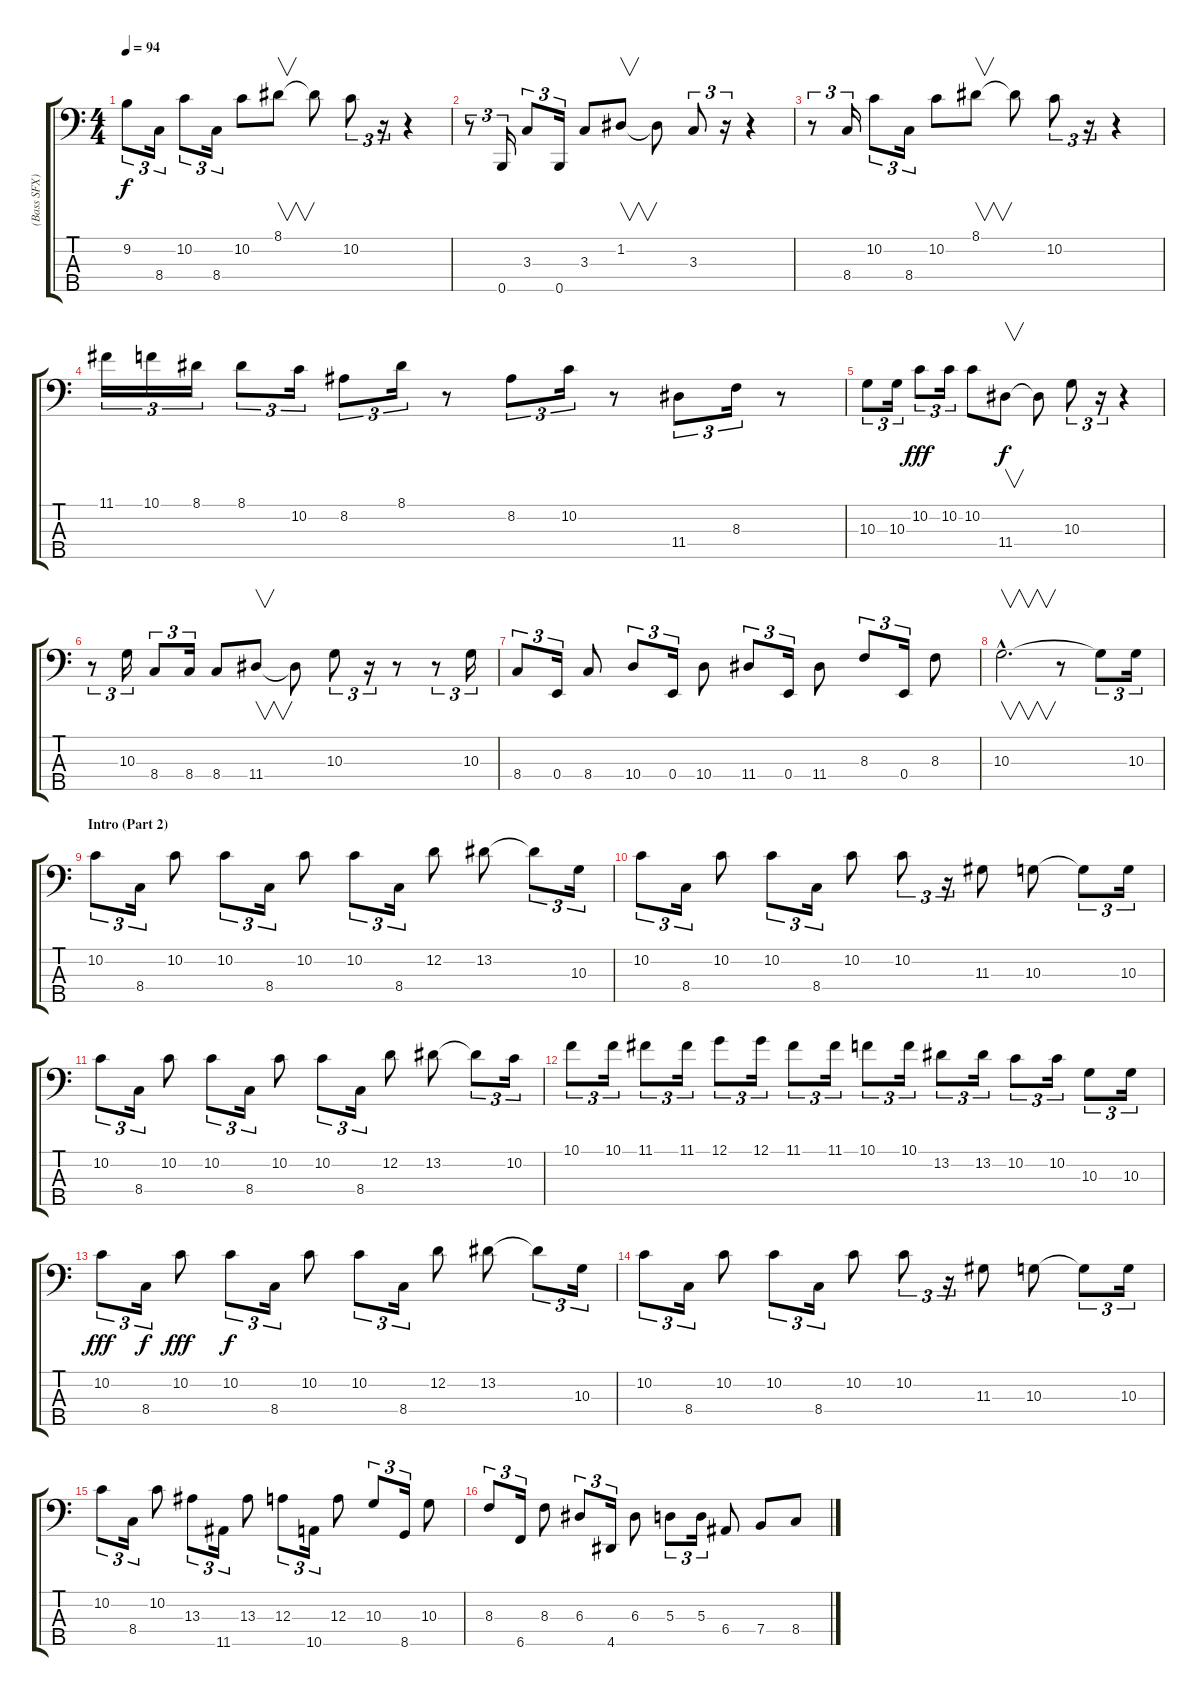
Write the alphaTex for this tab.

\track ("(Bass SFX)" "(Bass SFX)") {instrument electricbasspick}
\staff {score tabs}
\tuning (G2 D2 A1 E1 B0) {hide}
\ts (4 4)
\tempo 94
\clef f4
\ks c
9.2{t}.8{tu (3 2) dy f} 8.4.16{tu (3 2)} 10.2.8{tu (3 2)} 8.4.16{tu (3 2)} 10.2.8 8.1.8{v} 8.1{t}.8 10.2.8{tu (3 2)} r.16{tu (3 2)} r.4 |
r.8{tu (3 2)} 0.5.16{tu (3 2)} 3.3.8{tu (3 2)} 0.5.16{tu (3 2)} 3.3.8 1.2.8{v} 1.2{t}.8 3.3.8{tu (3 2)} r.16{tu (3 2)} r.4 |
r.8{tu (3 2)} 8.4.16{tu (3 2)} 10.2.8{tu (3 2)} 8.4.16{tu (3 2)} 10.2.8 8.1.8{v} 8.1{t}.8 10.2.8{tu (3 2)} r.16{tu (3 2)} r.4 |
11.1.16{tu (3 2)} 10.1.16{tu (3 2)} 8.1.16{tu (3 2)} 8.1.8{tu (3 2)} 10.2.16{tu (3 2)} 8.2.8{tu (3 2)} 8.1.16{tu (3 2)} r.8 8.2.8{tu (3 2)} 10.2.16{tu (3 2)} r.8 11.4.8{tu (3 2)} 8.3.16{tu (3 2)} r.8 |
10.3.8{tu (3 2)} 10.3.16{tu (3 2)} 10.2.8{tu (3 2) dy fff} 10.2.16{tu (3 2)} 10.2.8 11.4.8{v dy f} 11.4{t}.8 10.3.8{tu (3 2)} r.16{tu (3 2)} r.4 |
r.8{tu (3 2)} 10.3.16{tu (3 2)} 8.4.8{tu (3 2)} 8.4.16{tu (3 2)} 8.4.8 11.4.8{v} 11.4{t}.8 10.3.8{tu (3 2)} r.16{tu (3 2)} r.8 r.8{tu (3 2)} 10.3.16{tu (3 2)} |
8.4.8{tu (3 2)} 0.4.16{tu (3 2)} 8.4.8 10.4.8{tu (3 2)} 0.4.16{tu (3 2)} 10.4.8 11.4.8{tu (3 2)} 0.4.16{tu (3 2)} 11.4.8 8.3.8{tu (3 2)} 0.4.16{tu (3 2)} 8.3.8 |
10.3{hac}.2{v d} r.8 10.3{t}.8{tu (3 2)} 10.3.16{tu (3 2)} |
\section ("" "Intro (Part 2)")
10.2.8{tu (3 2)} 8.4.16{tu (3 2)} 10.2.8 10.2.8{tu (3 2)} 8.4.16{tu (3 2)} 10.2.8 10.2.8{tu (3 2)} 8.4.16{tu (3 2)} 12.2.8 13.2.8 13.2{t}.8{tu (3 2)} 10.3.16{tu (3 2)} |
10.2.8{tu (3 2)} 8.4.16{tu (3 2)} 10.2.8 10.2.8{tu (3 2)} 8.4.16{tu (3 2)} 10.2.8 10.2.8{tu (3 2)} r.16{tu (3 2)} 11.3.8 10.3.8 10.3{t}.8{tu (3 2)} 10.3.16{tu (3 2)} |
10.2.8{tu (3 2)} 8.4.16{tu (3 2)} 10.2.8 10.2.8{tu (3 2)} 8.4.16{tu (3 2)} 10.2.8 10.2.8{tu (3 2)} 8.4.16{tu (3 2)} 12.2.8 13.2.8 13.2{t}.8{tu (3 2)} 10.2.16{tu (3 2)} |
10.1.8{tu (3 2)} 10.1.16{tu (3 2)} 11.1.8{tu (3 2)} 11.1.16{tu (3 2)} 12.1.8{tu (3 2)} 12.1.16{tu (3 2)} 11.1.8{tu (3 2)} 11.1.16{tu (3 2)} 10.1.8{tu (3 2)} 10.1.16{tu (3 2)} 13.2.8{tu (3 2)} 13.2.16{tu (3 2)} 10.2.8{tu (3 2)} 10.2.16{tu (3 2)} 10.3.8{tu (3 2)} 10.3.16{tu (3 2)} |
10.2.8{tu (3 2) dy fff} 8.4.16{tu (3 2) dy f} 10.2.8{dy fff} 10.2.8{tu (3 2) dy f} 8.4.16{tu (3 2)} 10.2.8 10.2.8{tu (3 2)} 8.4.16{tu (3 2)} 12.2.8 13.2.8 13.2{t}.8{tu (3 2)} 10.3.16{tu (3 2)} |
10.2.8{tu (3 2)} 8.4.16{tu (3 2)} 10.2.8 10.2.8{tu (3 2)} 8.4.16{tu (3 2)} 10.2.8 10.2.8{tu (3 2)} r.16{tu (3 2)} 11.3.8 10.3.8 10.3{t}.8{tu (3 2)} 10.3.16{tu (3 2)} |
10.2.8{tu (3 2)} 8.4.16{tu (3 2)} 10.2.8 13.3.8{tu (3 2)} 11.5.16{tu (3 2)} 13.3.8 12.3.8{tu (3 2)} 10.5.16{tu (3 2)} 12.3.8 10.3.8{tu (3 2)} 8.5.16{tu (3 2)} 10.3.8 |
8.3.8{tu (3 2)} 6.5.16{tu (3 2)} 8.3.8 6.3.8{tu (3 2)} 4.5.16{tu (3 2)} 6.3.8 5.3.8{tu (3 2)} 5.3.16{tu (3 2)} 6.4.8 7.4.8 8.4.8
